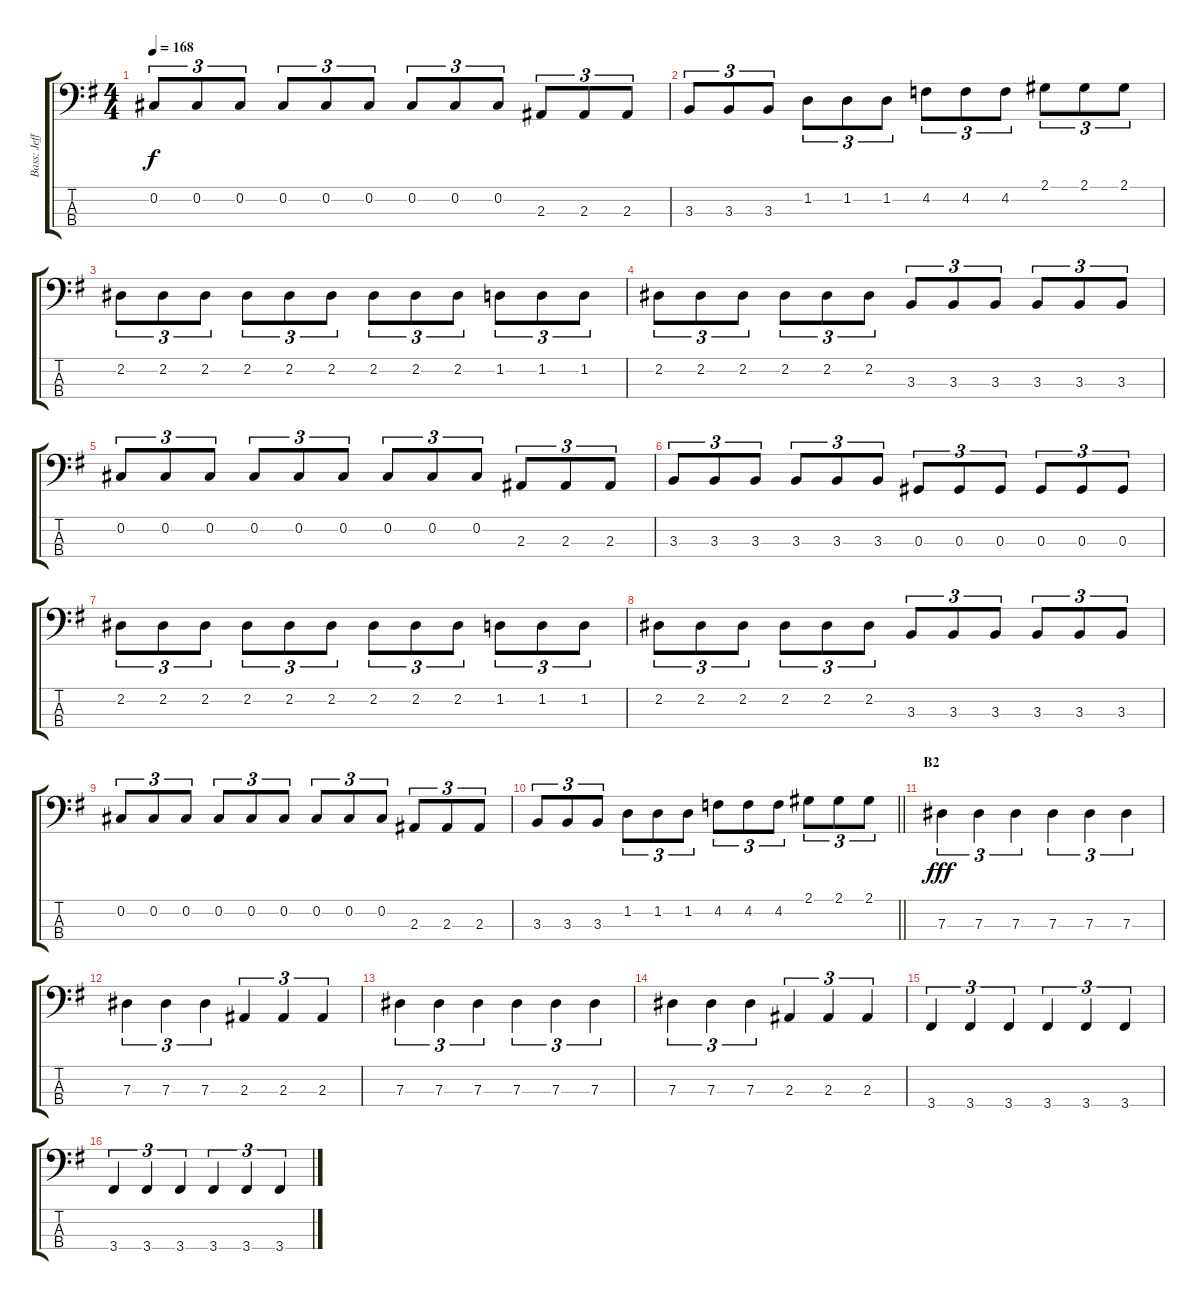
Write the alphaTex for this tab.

\track ("Bass: Jeff" "Bass: Jeff") {instrument electricbassfinger}
\staff {score tabs}
\tuning (Gb2 Db2 Ab1 Eb1) {hide}
\ts (4 4)
\tempo 168
\clef f4
\ks g
0.2.8{tu (3 2) dy f} 0.2.8{tu (3 2)} 0.2.8{tu (3 2)} 0.2.8{tu (3 2)} 0.2.8{tu (3 2)} 0.2.8{tu (3 2)} 0.2.8{tu (3 2)} 0.2.8{tu (3 2)} 0.2.8{tu (3 2)} 2.3.8{tu (3 2)} 2.3.8{tu (3 2)} 2.3.8{tu (3 2)} |
3.3.8{tu (3 2)} 3.3.8{tu (3 2)} 3.3.8{tu (3 2)} 1.2.8{tu (3 2)} 1.2.8{tu (3 2)} 1.2.8{tu (3 2)} 4.2.8{tu (3 2)} 4.2.8{tu (3 2)} 4.2.8{tu (3 2)} 2.1.8{tu (3 2)} 2.1.8{tu (3 2)} 2.1.8{tu (3 2)} |
2.2.8{tu (3 2)} 2.2.8{tu (3 2)} 2.2.8{tu (3 2)} 2.2.8{tu (3 2)} 2.2.8{tu (3 2)} 2.2.8{tu (3 2)} 2.2.8{tu (3 2)} 2.2.8{tu (3 2)} 2.2.8{tu (3 2)} 1.2.8{tu (3 2)} 1.2.8{tu (3 2)} 1.2.8{tu (3 2)} |
2.2.8{tu (3 2)} 2.2.8{tu (3 2)} 2.2.8{tu (3 2)} 2.2.8{tu (3 2)} 2.2.8{tu (3 2)} 2.2.8{tu (3 2)} 3.3.8{tu (3 2)} 3.3.8{tu (3 2)} 3.3.8{tu (3 2)} 3.3.8{tu (3 2)} 3.3.8{tu (3 2)} 3.3.8{tu (3 2)} |
0.2.8{tu (3 2)} 0.2.8{tu (3 2)} 0.2.8{tu (3 2)} 0.2.8{tu (3 2)} 0.2.8{tu (3 2)} 0.2.8{tu (3 2)} 0.2.8{tu (3 2)} 0.2.8{tu (3 2)} 0.2.8{tu (3 2)} 2.3.8{tu (3 2)} 2.3.8{tu (3 2)} 2.3.8{tu (3 2)} |
3.3.8{tu (3 2)} 3.3.8{tu (3 2)} 3.3.8{tu (3 2)} 3.3.8{tu (3 2)} 3.3.8{tu (3 2)} 3.3.8{tu (3 2)} 0.3.8{tu (3 2)} 0.3.8{tu (3 2)} 0.3.8{tu (3 2)} 0.3.8{tu (3 2)} 0.3.8{tu (3 2)} 0.3.8{tu (3 2)} |
2.2.8{tu (3 2)} 2.2.8{tu (3 2)} 2.2.8{tu (3 2)} 2.2.8{tu (3 2)} 2.2.8{tu (3 2)} 2.2.8{tu (3 2)} 2.2.8{tu (3 2)} 2.2.8{tu (3 2)} 2.2.8{tu (3 2)} 1.2.8{tu (3 2)} 1.2.8{tu (3 2)} 1.2.8{tu (3 2)} |
2.2.8{tu (3 2)} 2.2.8{tu (3 2)} 2.2.8{tu (3 2)} 2.2.8{tu (3 2)} 2.2.8{tu (3 2)} 2.2.8{tu (3 2)} 3.3.8{tu (3 2)} 3.3.8{tu (3 2)} 3.3.8{tu (3 2)} 3.3.8{tu (3 2)} 3.3.8{tu (3 2)} 3.3.8{tu (3 2)} |
0.2.8{tu (3 2)} 0.2.8{tu (3 2)} 0.2.8{tu (3 2)} 0.2.8{tu (3 2)} 0.2.8{tu (3 2)} 0.2.8{tu (3 2)} 0.2.8{tu (3 2)} 0.2.8{tu (3 2)} 0.2.8{tu (3 2)} 2.3.8{tu (3 2)} 2.3.8{tu (3 2)} 2.3.8{tu (3 2)} |
\barLineRight lightlight
3.3.8{tu (3 2)} 3.3.8{tu (3 2)} 3.3.8{tu (3 2)} 1.2.8{tu (3 2)} 1.2.8{tu (3 2)} 1.2.8{tu (3 2)} 4.2.8{tu (3 2)} 4.2.8{tu (3 2)} 4.2.8{tu (3 2)} 2.1.8{tu (3 2)} 2.1.8{tu (3 2)} 2.1.8{tu (3 2)} |
\section ("" "B2")
7.3.4{tu (3 2) dy fff} 7.3.4{tu (3 2)} 7.3.4{tu (3 2)} 7.3.4{tu (3 2)} 7.3.4{tu (3 2)} 7.3.4{tu (3 2)} |
7.3.4{tu (3 2)} 7.3.4{tu (3 2)} 7.3.4{tu (3 2)} 2.3.4{tu (3 2)} 2.3.4{tu (3 2)} 2.3.4{tu (3 2)} |
7.3.4{tu (3 2)} 7.3.4{tu (3 2)} 7.3.4{tu (3 2)} 7.3.4{tu (3 2)} 7.3.4{tu (3 2)} 7.3.4{tu (3 2)} |
7.3.4{tu (3 2)} 7.3.4{tu (3 2)} 7.3.4{tu (3 2)} 2.3.4{tu (3 2)} 2.3.4{tu (3 2)} 2.3.4{tu (3 2)} |
3.4.4{tu (3 2)} 3.4.4{tu (3 2)} 3.4.4{tu (3 2)} 3.4.4{tu (3 2)} 3.4.4{tu (3 2)} 3.4.4{tu (3 2)} |
3.4.4{tu (3 2)} 3.4.4{tu (3 2)} 3.4.4{tu (3 2)} 3.4.4{tu (3 2)} 3.4.4{tu (3 2)} 3.4.4{tu (3 2)}
